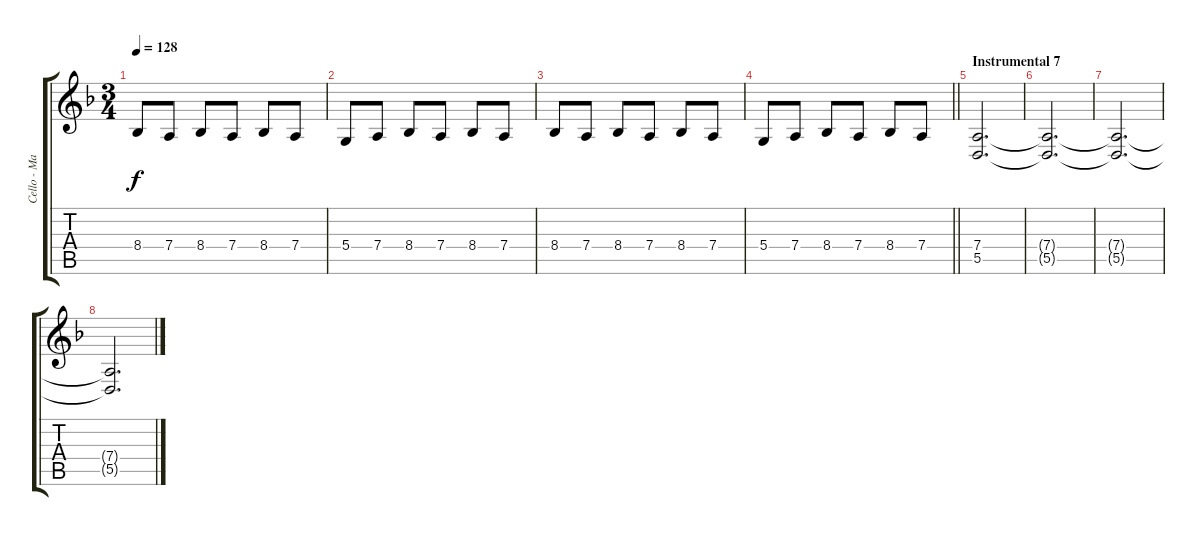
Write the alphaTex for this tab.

\track ("Cello - Martin McCarrick" "Cello - Ma") {instrument stringensemble1}
\staff {score tabs}
\tuning (E4 B3 G3 D3 A2 E2) {hide}
\ts (3 4)
\tempo 128
\clef g2
\ks dminor
8.4.8{dy f} 7.4.8 8.4.8 7.4.8 8.4.8 7.4.8 |
5.4.8 7.4.8 8.4.8 7.4.8 8.4.8 7.4.8 |
8.4.8 7.4.8 8.4.8 7.4.8 8.4.8 7.4.8 |
\barLineRight lightlight
5.4.8 7.4.8 8.4.8 7.4.8 8.4.8 7.4.8 |
\section ("" "Instrumental 7")
(7.4 5.5).2{d volume 0} |
(7.4{t} 5.5{t}).2{d} |
(7.4{t} 5.5{t}).2{d} |
(7.4{t} 5.5{t}).2{d}
